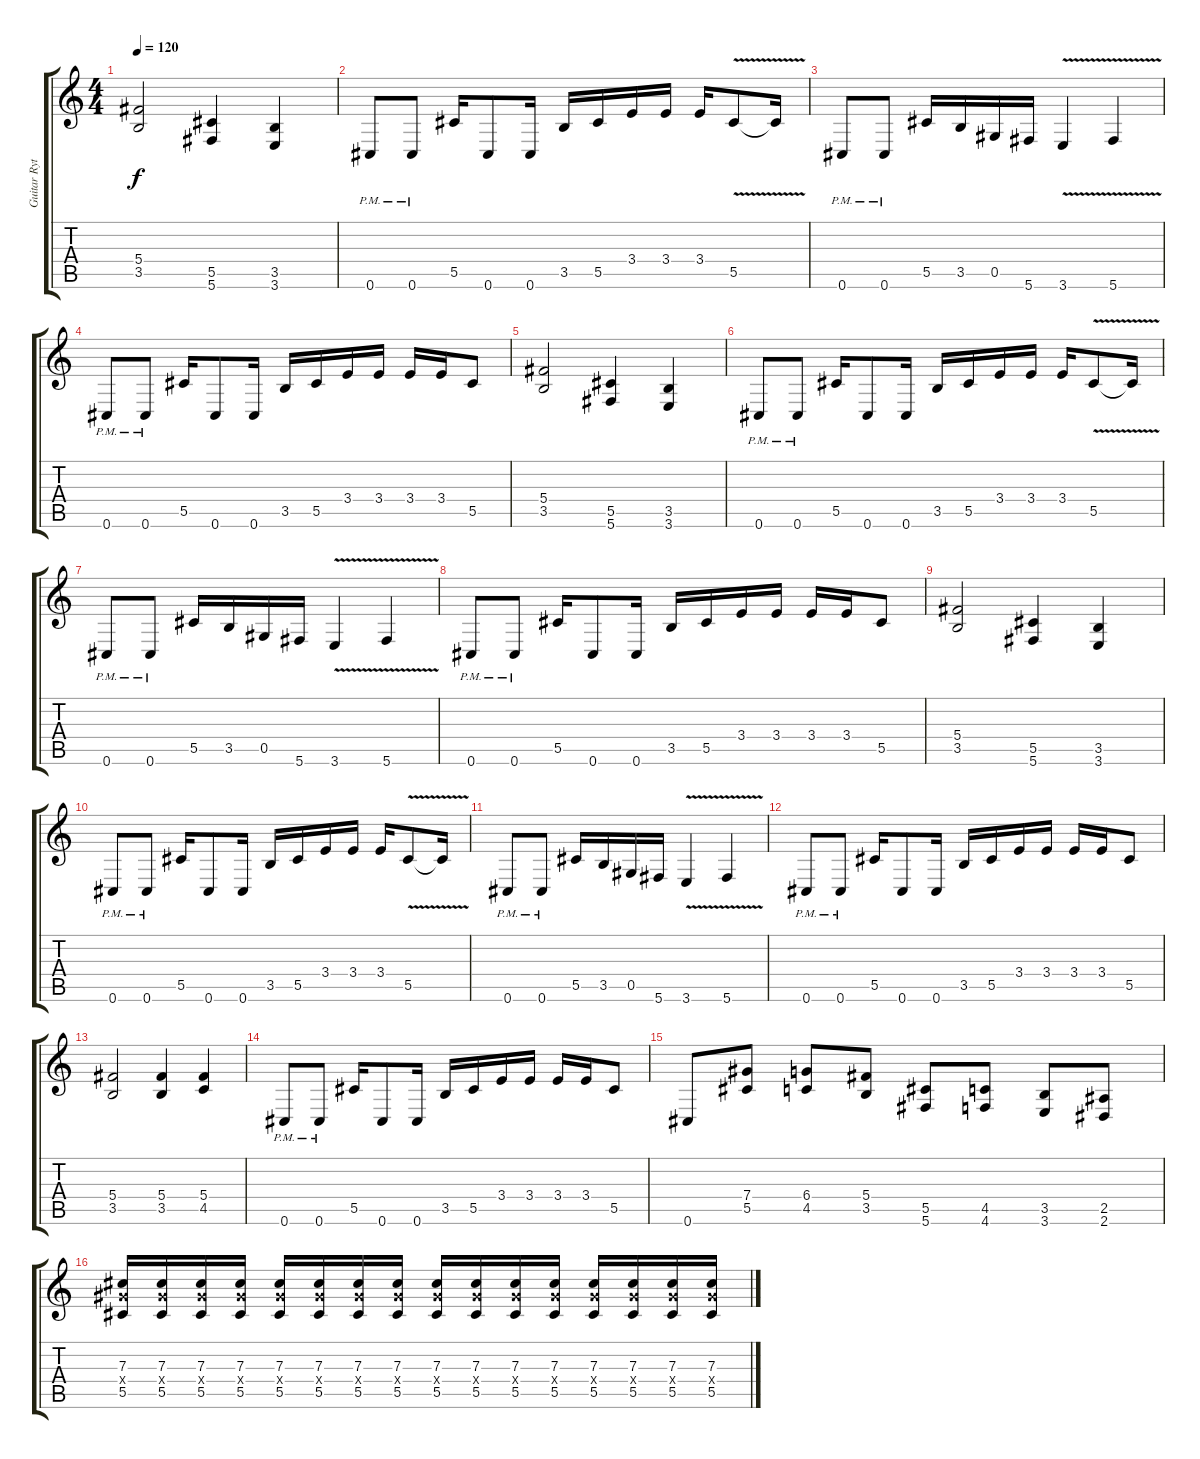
\track ("Guitar Rythm" "Guitar Ryt") {instrument distortionguitar}
\staff {score tabs}
\tuning (Eb4 Bb3 Gb3 Db3 Ab2 Db2) {hide}
\ts (4 4)
\tempo 120
\clef g2
\ks c
(5.4 3.5).2{dy f} (5.5 5.6).4 (3.5 3.6).4 |
0.6{pm}.8 0.6{pm}.8 5.5.16 0.6.8 0.6.16 3.5.16 5.5.16 3.4.16 3.4.16 3.4.16 5.5{v}.8 5.5{t}.16 |
0.6{pm}.8 0.6{pm}.8 5.5.16 3.5.16 0.5.16 5.6.16 3.6{v}.4 5.6{v}.4 |
0.6{pm}.8 0.6{pm}.8 5.5.16 0.6.8 0.6.16 3.5.16 5.5.16 3.4.16 3.4.16 3.4.16 3.4.16 5.5.8 |
(5.4 3.5).2 (5.5 5.6).4 (3.5 3.6).4 |
0.6{pm}.8 0.6{pm}.8 5.5.16 0.6.8 0.6.16 3.5.16 5.5.16 3.4.16 3.4.16 3.4.16 5.5{v}.8 5.5{t}.16 |
0.6{pm}.8 0.6{pm}.8 5.5.16 3.5.16 0.5.16 5.6.16 3.6{v}.4 5.6{v}.4 |
0.6{pm}.8 0.6{pm}.8 5.5.16 0.6.8 0.6.16 3.5.16 5.5.16 3.4.16 3.4.16 3.4.16 3.4.16 5.5.8 |
(5.4 3.5).2 (5.5 5.6).4 (3.5 3.6).4 |
0.6{pm}.8 0.6{pm}.8 5.5.16 0.6.8 0.6.16 3.5.16 5.5.16 3.4.16 3.4.16 3.4.16 5.5{v}.8 5.5{t}.16 |
0.6{pm}.8 0.6{pm}.8 5.5.16 3.5.16 0.5.16 5.6.16 3.6{v}.4 5.6{v}.4 |
0.6{pm}.8 0.6{pm}.8 5.5.16 0.6.8 0.6.16 3.5.16 5.5.16 3.4.16 3.4.16 3.4.16 3.4.16 5.5.8 |
(5.4 3.5).2 (5.4 3.5).4 (5.4 4.5).4 |
0.6{pm}.8 0.6{pm}.8 5.5.16 0.6.8 0.6.16 3.5.16 5.5.16 3.4.16 3.4.16 3.4.16 3.4.16 5.5.8 |
0.6.8 (7.4 5.5).8 (6.4 4.5).8 (5.4 3.5).8 (5.5 5.6).8 (4.5 4.6).8 (3.5 3.6).8 (2.5 2.6).8 |
(7.3 7.4{x} 5.5).16 (7.3 7.4{x} 5.5).16 (7.3 7.4{x} 5.5).16 (7.3 7.4{x} 5.5).16 (7.3 7.4{x} 5.5).16 (7.3 7.4{x} 5.5).16 (7.3 7.4{x} 5.5).16 (7.3 7.4{x} 5.5).16 (7.3 7.4{x} 5.5).16 (7.3 7.4{x} 5.5).16 (7.3 7.4{x} 5.5).16 (7.3 7.4{x} 5.5).16 (7.3 7.4{x} 5.5).16 (7.3 7.4{x} 5.5).16 (7.3 7.4{x} 5.5).16 (7.3 7.4{x} 5.5).16
